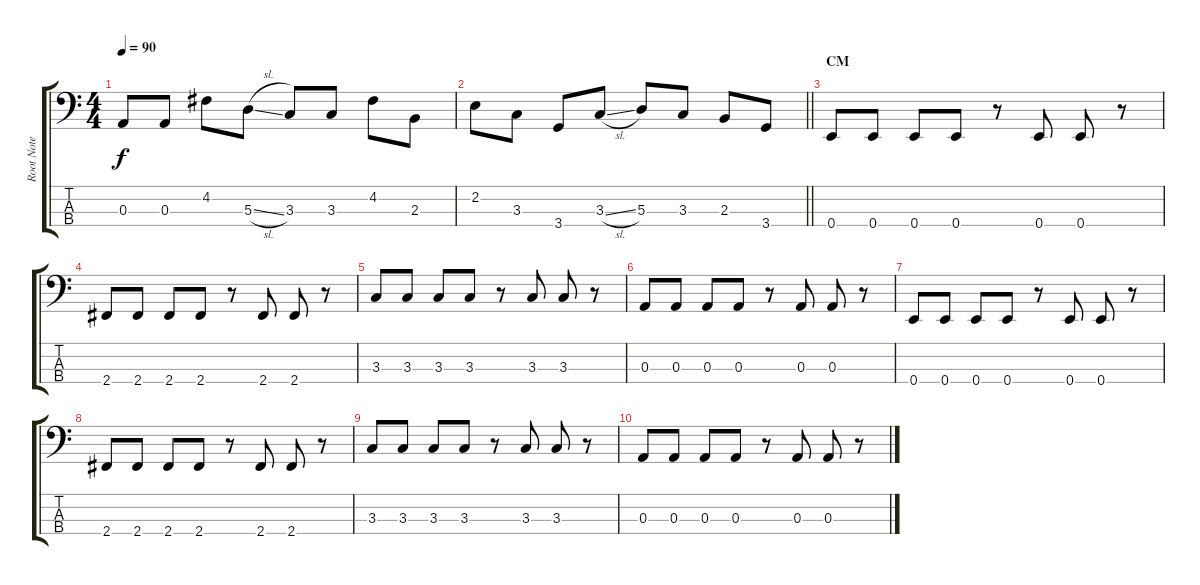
\track ("Root Note Maniac" "Root Note ") {instrument electricbassfinger}
\staff {score tabs}
\tuning (G2 D2 A1 E1) {hide}
\ts (4 4)
\tempo 90
\clef f4
\ks c
0.3.8{dy f} 0.3.8 4.2.8 5.3{sl}.8 3.3.8 3.3.8 4.2.8 2.3.8 |
\barLineRight lightlight
2.2.8 3.3.8 3.4.8 3.3{sl}.8 5.3.8 3.3.8 2.3.8 3.4.8 |
\section ("" "CM")
0.4.8 0.4.8 0.4.8 0.4.8 r.8 0.4.8 0.4.8 r.8 |
2.4.8 2.4.8 2.4.8 2.4.8 r.8 2.4.8 2.4.8 r.8 |
3.3.8 3.3.8 3.3.8 3.3.8 r.8 3.3.8 3.3.8 r.8 |
0.3.8 0.3.8 0.3.8 0.3.8 r.8 0.3.8 0.3.8 r.8 |
0.4.8 0.4.8 0.4.8 0.4.8 r.8 0.4.8 0.4.8 r.8 |
2.4.8 2.4.8 2.4.8 2.4.8 r.8 2.4.8 2.4.8 r.8 |
3.3.8 3.3.8 3.3.8 3.3.8 r.8 3.3.8 3.3.8 r.8 |
0.3.8 0.3.8 0.3.8 0.3.8 r.8 0.3.8 0.3.8 r.8
